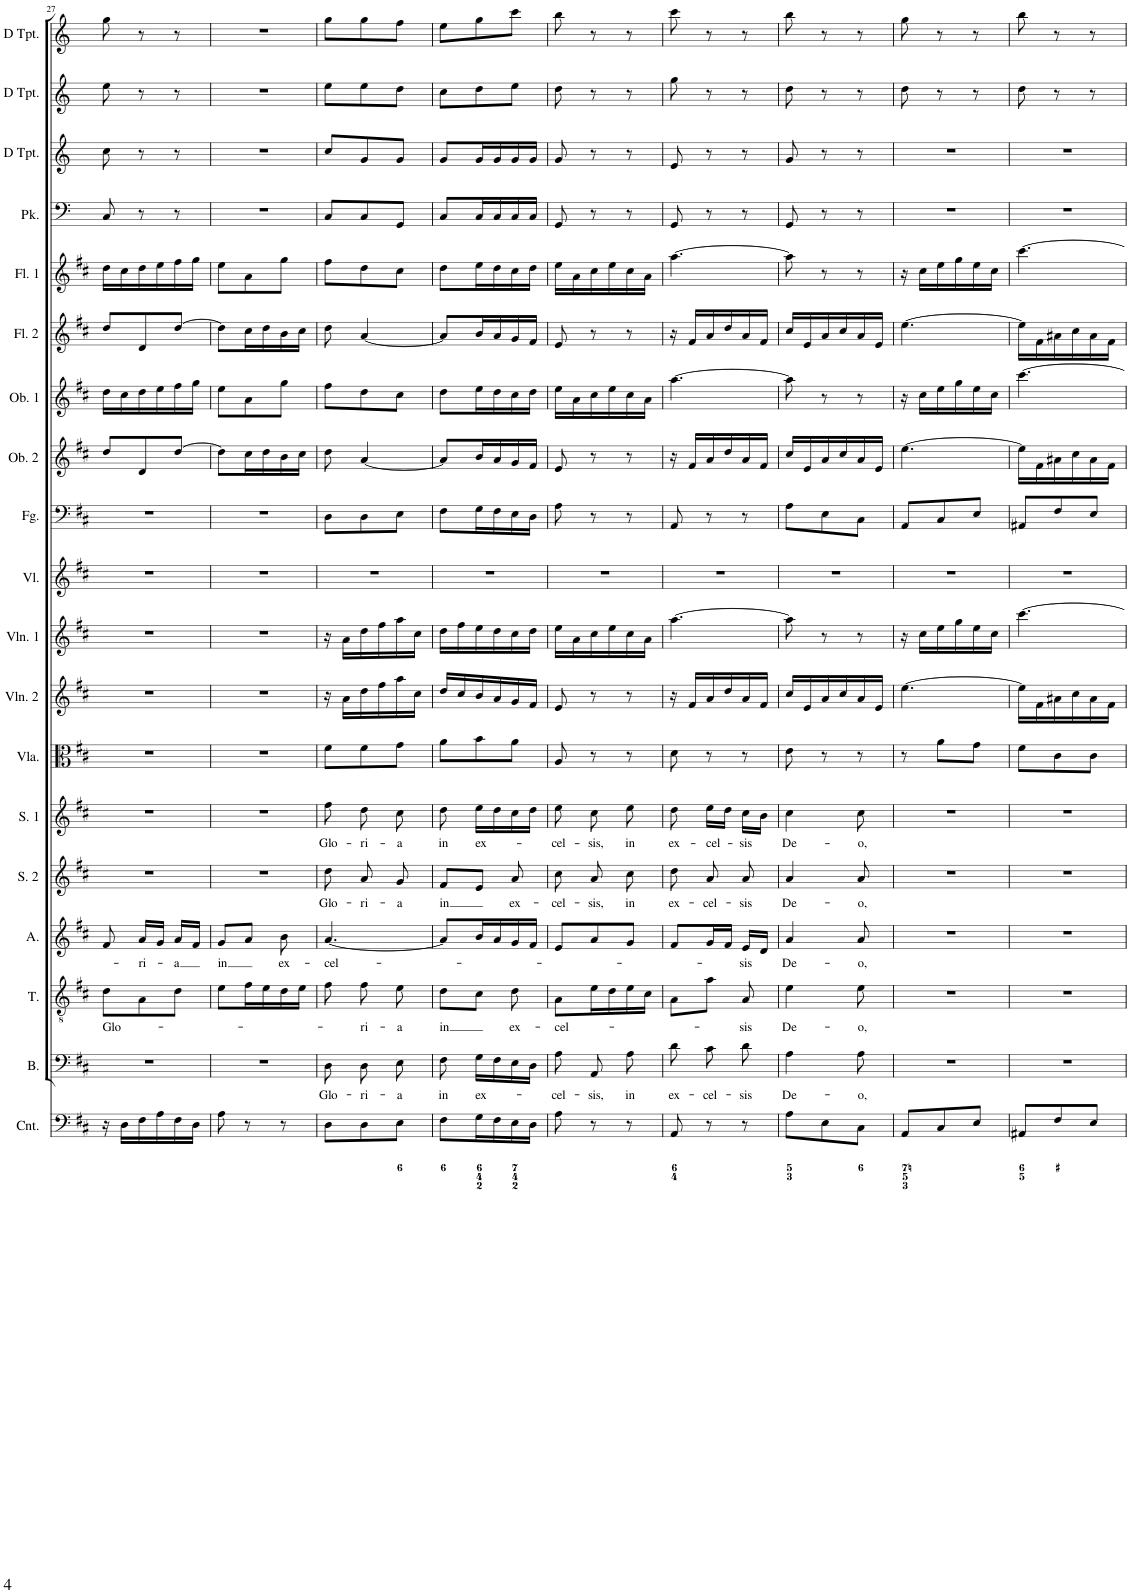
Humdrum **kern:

**kern	**kern	**text	**kern	**text	**kern	**text	**kern	**text	**kern	**text	**kern	**kern	**kern	**kern	**kern	**kern	**kern	**kern	**kern	**kern	**kern	**kern	**kern
*part19	*part18	*part18	*part17	*part17	*part16	*part16	*part15	*part15	*part14	*part14	*part13	*part12	*part11	*part10	*part9	*part8	*part7	*part6	*part5	*part4	*part3	*part2	*part1
*staff19	*staff18	*staff18	*staff17	*staff17	*staff16	*staff16	*staff15	*staff15	*staff14	*staff14	*staff13	*staff12	*staff11	*staff10	*staff9	*staff8	*staff7	*staff6	*staff5	*staff4	*staff3	*staff2	*staff1
*I"Continuo	*I"Basso	*	*I"Tenore	*	*I"Alto	*	*I"Soprano 2	*	*I"Soprano 1	*	*I"Viola	*I"Violino 2	*I"Violino 1	*I"Violino solo	*I"Fagotti	*I"Oboe d'amore 2	*I"Oboe d'amore 1	*I"Flauto traverso 2	*I"Flauto traverso 1	*I"Pauke	*I"D Trompete	*I"D Trompete	*I"D Trompete
*I'Cnt.	*I'B.	*	*I'T.	*	*I'A.	*	*I'S. 2	*	*I'S. 1	*	*I'Vla.	*I'Vln. 2	*I'Vln. 1	*I'Vl.	*I'Fg.	*I'Ob. 2	*I'Ob. 1	*I'Fl. 2	*I'Fl. 1	*I'Pk.	*I'D Tpt.	*I'D Tpt.	*I'D Tpt.
!!LO:PB:g=z
*clefF4	*clefF4	*	*clefGv2	*	*clefG2	*	*clefG2	*	*clefG2	*	*clefC3	*clefG2	*clefG2	*clefG2	*clefF4	*clefG2	*clefG2	*clefG2	*clefG2	*clefF4	*clefG2	*clefG2	*clefG2
*	*	*	*	*	*	*	*	*	*	*	*	*	*	*	*	*	*	*	*	*Trd-1c-2	*Trd-1c-2	*Trd-1c-2	*Trd-1c-2
*k[f#c#]	*k[f#c#]	*	*k[f#c#]	*	*k[f#c#]	*	*k[f#c#]	*	*k[f#c#]	*	*k[f#c#]	*k[f#c#]	*k[f#c#]	*k[f#c#]	*k[f#c#]	*k[f#c#]	*k[f#c#]	*k[f#c#]	*k[f#c#]	*k[]	*k[]	*k[]	*k[]
*M3/8	*M3/8	*	*M3/8	*	*M3/8	*	*M3/8	*	*M3/8	*	*M3/8	*M3/8	*M3/8	*M3/8	*M3/8	*M3/8	*M3/8	*M3/8	*M3/8	*M3/8	*M3/8	*M3/8	*M3/8
=27	=27	=27	=27	=27	=27	=27	=27	=27	=27	=27	=27	=27	=27	=27	=27	=27	=27	=27	=27	=27	=27	=27	=27
!	!	!	!	!LO:LY:b	!	!	!	!	!	!	!	!	!	!	!	!	!	!	!	!	!	!	!
16r	4.r	.	8d\L	Glo-	8f#/	.	4.r	.	4.r	.	4.r	4.r	4.r	4.r	4.r	8dd/L	16dd\LL	8dd/L	16dd\LL	8C/	8cc\	8ee\	8gg\
16D\LL	.	.	.	.	.	.	.	.	.	.	.	.	.	.	.	.	16cc#\	.	16cc#\	.	.	.	.
!	!	!	!	!	!	!LO:LY:b	!	!	!	!	!	!	!	!	!	!	!	!	!	!	!	!	!
16F#\	.	.	8A\	.	16a/LL	-ri-	.	.	.	.	.	.	.	.	.	8d/	16dd\	8d/	16dd\	8r	8r	8r	8r
16A\	.	.	.	.	16g/JJ	.	.	.	.	.	.	.	.	.	.	.	16ee\	.	16ee\	.	.	.	.
!	!	!	!	!	!	!LO:LY:b	!	!	!	!	!	!	!	!	!	!	!	!	!	!	!	!	!
16F#\	.	.	8d\J	.	16a/LL	-a	.	.	.	.	.	.	.	.	.	[8dd/J	16ff#\	[8dd/J	16ff#\	8r	8r	8r	8r
16D\JJ	.	.	.	.	16f#/JJ	.	.	.	.	.	.	.	.	.	.	.	16gg\JJ	.	16gg\JJ	.	.	.	.
=28	=28	=28	=28	=28	=28	=28	=28	=28	=28	=28	=28	=28	=28	=28	=28	=28	=28	=28	=28	=28	=28	=28	=28
!	!	!	!	!	!	!LO:LY:b	!	!	!	!	!	!	!	!	!	!	!	!	!	!	!	!	!
8A\	4.r	.	8e\L	.	8g/L	in	4.r	.	4.r	.	4.r	4.r	4.r	4.r	4.r	8dd\L]	8ee\L	8dd\L]	8ee\L	4.r	4.r	4.r	4.r
8r	.	.	16f#\L	.	8a/J	.	.	.	.	.	.	.	.	.	.	16cc#\L	8a\	16cc#\L	8a\	.	.	.	.
.	.	.	16e\	.	.	.	.	.	.	.	.	.	.	.	.	16dd\	.	16dd\	.	.	.	.	.
!	!	!	!	!	!	!LO:LY:b	!	!	!	!	!	!	!	!	!	!	!	!	!	!	!	!	!
8r	.	.	16d\	.	8b\	ex-	.	.	.	.	.	.	.	.	.	16b\	8gg\J	16b\	8gg\J	.	.	.	.
.	.	.	16e\JJ	.	.	.	.	.	.	.	.	.	.	.	.	16cc#\JJ	.	16cc#\JJ	.	.	.	.	.
=29	=29	=29	=29	=29	=29	=29	=29	=29	=29	=29	=29	=29	=29	=29	=29	=29	=29	=29	=29	=29	=29	=29	=29
!	!	!LO:LY:b	!	!	!	!LO:LY:b	!	!LO:LY:b	!	!LO:LY:b	!	!	!	!	!	!	!	!	!	!	!	!	!
8D\L	8D\	Glo-	8f#\	.	[4.a/	-cel-	8dd\	Glo-	8ff#\	Glo-	8f#\L	16r	16r	4.r	8D\L	8dd\	8ff#\L	8dd\	8ff#\L	8C/L	8cc/L	8ee\L	8gg\L
.	.	.	.	.	.	.	.	.	.	.	.	16a\LL	16a\LL	.	.	.	.	.	.	.	.	.	.
!	!	!LO:LY:b	!	!LO:LY:b	!	!	!	!LO:LY:b	!	!LO:LY:b	!	!	!	!	!	!	!	!	!	!	!	!	!
8D\	8D\	-ri-	8f#\	ri-	.	.	8a/	-ri-	8dd\	-ri-	8f#\	16dd\	16dd\	.	8D\	[4a/	8dd\	[4a/	8dd\	8C/	8g/	8ee\	8gg\
.	.	.	.	.	.	.	.	.	.	.	.	16ff#\	16ff#\	.	.	.	.	.	.	.	.	.	.
!	!	!LO:LY:b	!	!LO:LY:b	!	!	!	!LO:LY:b	!	!LO:LY:b	!	!	!	!	!	!	!	!	!	!	!	!	!
8E\J	8E\	-a	8e\	-a	.	.	8g/	-a	8cc#\	-a	8g\J	16aa\	16aa\	.	8E\J	.	8cc#\J	.	8cc#\J	8GG/J	8g/J	8dd\J	8ff\J
.	.	.	.	.	.	.	.	.	.	.	.	16cc#\JJ	16cc#\JJ	.	.	.	.	.	.	.	.	.	.
=30	=30	=30	=30	=30	=30	=30	=30	=30	=30	=30	=30	=30	=30	=30	=30	=30	=30	=30	=30	=30	=30	=30	=30
!	!	!LO:LY:b	!	!LO:LY:b	!	!	!	!LO:LY:b	!	!LO:LY:b	!	!	!	!	!	!	!	!	!	!	!	!	!
8F#\L	8F#\	in	8d\L	in	8a/L]	.	8f#/L	in	8dd\	in	8a\L	16dd/LL	16dd\LL	4.r	8F#\L	8a/L]	8dd\L	8a/L]	8dd\L	8C/L	8g/L	8cc\L	8ee\L
.	.	.	.	.	.	.	.	.	.	.	.	16cc#/	16ff#\	.	.	.	.	.	.	.	.	.	.
!	!	!LO:LY:b	!	!	!	!	!	!	!	!LO:LY:b	!	!	!	!	!	!	!	!	!	!	!	!	!
16G\L	16G\LL	ex-	8c#\J	.	16b/L	.	8e/J	.	16ee\LL	ex-	8b\	16b/	16ee\	.	16G\L	16b/L	16ee\L	16b/L	16ee\L	16C/L	16g/L	8dd\	8gg\
16F#\	16F#\	.	.	.	16a/	.	.	.	16dd\	.	.	16a/	16dd\	.	16F#\	16a/	16dd\	16a/	16dd\	16C/	16g/	.	.
!	!	!	!	!LO:LY:b	!	!	!	!LO:LY:b	!	!	!	!	!	!	!	!	!	!	!	!	!	!	!
16E\	16E\	.	8d\	ex-	16g/	.	8a/	ex-	16cc#\	.	8a\J	16g/	16cc#\	.	16E\	16g/	16cc#\	16g/	16cc#\	16C/	16g/	8ee\J	8ccc\J
16D\JJ	16D\JJ	.	.	.	16f#/JJ	.	.	.	16dd\JJ	.	.	16f#/JJ	16dd\JJ	.	16D\JJ	16f#/JJ	16dd\JJ	16f#/JJ	16dd\JJ	16C/JJ	16g/JJ	.	.
=31	=31	=31	=31	=31	=31	=31	=31	=31	=31	=31	=31	=31	=31	=31	=31	=31	=31	=31	=31	=31	=31	=31	=31
!	!	!LO:LY:b	!	!LO:LY:b	!	!	!	!LO:LY:b	!	!LO:LY:b	!	!	!	!	!	!	!	!	!	!	!	!	!
8A\	8A\	-cel-	8A\L	-cel-	8e/L	.	8cc#\	-cel-	8ee\	-cel-	8A/	8e/	16ee\LL	4.r	8A\	8e/	16ee\LL	8e/	16ee\LL	8GG/	8g/	8dd\	8bb\
.	.	.	.	.	.	.	.	.	.	.	.	.	16a\	.	.	.	16a\	.	16a\	.	.	.	.
!	!	!LO:LY:b	!	!	!	!	!	!LO:LY:b	!	!LO:LY:b	!	!	!	!	!	!	!	!	!	!	!	!	!
8r	8AA/	-sis,	16e\L	.	8a/	.	8a/	-sis,	8cc#\	-sis,	8r	8r	16cc#\	.	8r	8r	16cc#\	8r	16cc#\	8r	8r	8r	8r
.	.	.	16d\	.	.	.	.	.	.	.	.	.	16ee\	.	.	.	16ee\	.	16ee\	.	.	.	.
!	!	!LO:LY:b	!	!	!	!	!	!LO:LY:b	!	!LO:LY:b	!	!	!	!	!	!	!	!	!	!	!	!	!
8r	8A\	in	16e\	.	8g/J	.	8cc#\	in	8ee\	in	8r	8r	16cc#\	.	8r	8r	16cc#\	8r	16cc#\	8r	8r	8r	8r
.	.	.	16c#\JJ	.	.	.	.	.	.	.	.	.	16a\JJ	.	.	.	16a\JJ	.	16a\JJ	.	.	.	.
=32	=32	=32	=32	=32	=32	=32	=32	=32	=32	=32	=32	=32	=32	=32	=32	=32	=32	=32	=32	=32	=32	=32	=32
!	!	!LO:LY:b	!	!	!	!	!	!LO:LY:b	!	!LO:LY:b	!	!	!	!	!	!	!	!	!	!	!	!	!
8AA/	8d\	ex-	8A\L	.	8f#/L	.	8dd\	ex-	8dd\	ex-	8d\	16r	[4.aa\	4.r	8AA/	16r	[4.aa\	16r	[4.aa\	8GG/	8e/	8gg\	8ccc\
.	.	.	.	.	.	.	.	.	.	.	.	16f#/LL	.	.	.	16f#/LL	.	16f#/LL	.	.	.	.	.
!	!	!LO:LY:b	!	!	!	!	!	!LO:LY:b	!	!LO:LY:b	!	!	!	!	!	!	!	!	!	!	!	!	!
8r	8c#\	-cel-	8a\J	.	16g/L	.	8a/	-cel-	16ee\LL	-cel-	8r	16a/	.	.	8r	16a/	.	16a/	.	8r	8r	8r	8r
.	.	.	.	.	16f#/JJ	.	.	.	16dd\JJ	.	.	16dd/	.	.	.	16dd/	.	16dd/	.	.	.	.	.
!	!	!LO:LY:b	!	!LO:LY:b	!	!LO:LY:b	!	!LO:LY:b	!	!LO:LY:b	!	!	!	!	!	!	!	!	!	!	!	!	!
8r	8d\	-sis	8A/	-sis	16e/LL	-sis	8a/	-sis	16cc#\LL	-sis	8r	16a/	.	.	8r	16a/	.	16a/	.	8r	8r	8r	8r
.	.	.	.	.	16d/JJ	.	.	.	16b\JJ	.	.	16f#/JJ	.	.	.	16f#/JJ	.	16f#/JJ	.	.	.	.	.
=33	=33	=33	=33	=33	=33	=33	=33	=33	=33	=33	=33	=33	=33	=33	=33	=33	=33	=33	=33	=33	=33	=33	=33
!	!	!LO:LY:b	!	!LO:LY:b	!	!LO:LY:b	!	!LO:LY:b	!	!LO:LY:b	!	!	!	!	!	!	!	!	!	!	!	!	!
8A\L	4A\	De-	4e\	De-	4a/	De-	4a/	De-	4cc#\	De-	8e\	16cc#/LL	8aa\]	4.r	8A\L	16cc#/LL	8aa\]	16cc#/LL	8aa\]	8GG/	8g/	8dd\	8bb\
.	.	.	.	.	.	.	.	.	.	.	.	16e/	.	.	.	16e/	.	16e/	.	.	.	.	.
8E\	.	.	.	.	.	.	.	.	.	.	8r	16a/	8r	.	8E\	16a/	8r	16a/	8r	8r	8r	8r	8r
.	.	.	.	.	.	.	.	.	.	.	.	16cc#/	.	.	.	16cc#/	.	16cc#/	.	.	.	.	.
!	!	!LO:LY:b	!	!LO:LY:b	!	!LO:LY:b	!	!LO:LY:b	!	!LO:LY:b	!	!	!	!	!	!	!	!	!	!	!	!	!
8C#\J	8A\	-o,	8e\	-o,	8a/	-o,	8a/	-o,	8cc#\	-o,	8r	16a/	8r	.	8C#\J	16a/	8r	16a/	8r	8r	8r	8r	8r
.	.	.	.	.	.	.	.	.	.	.	.	16e/JJ	.	.	.	16e/JJ	.	16e/JJ	.	.	.	.	.
=34	=34	=34	=34	=34	=34	=34	=34	=34	=34	=34	=34	=34	=34	=34	=34	=34	=34	=34	=34	=34	=34	=34	=34
8AA/L	4.r	.	4.r	.	4.r	.	4.r	.	4.r	.	8r	[4.ee\	16r	4.r	8AA/L	[4.ee\	16r	[4.ee\	16r	4.r	4.r	8dd\	8gg\
.	.	.	.	.	.	.	.	.	.	.	.	.	16cc#\LL	.	.	.	16cc#\LL	.	16cc#\LL	.	.	.	.
8C#/	.	.	.	.	.	.	.	.	.	.	8a\L	.	16ee\	.	8C#/	.	16ee\	.	16ee\	.	.	8r	8r
.	.	.	.	.	.	.	.	.	.	.	.	.	16gg\	.	.	.	16gg\	.	16gg\	.	.	.	.
8E/J	.	.	.	.	.	.	.	.	.	.	8g\J	.	16ee\	.	8E/J	.	16ee\	.	16ee\	.	.	8r	8r
.	.	.	.	.	.	.	.	.	.	.	.	.	16cc#\JJ	.	.	.	16cc#\JJ	.	16cc#\JJ	.	.	.	.
=35	=35	=35	=35	=35	=35	=35	=35	=35	=35	=35	=35	=35	=35	=35	=35	=35	=35	=35	=35	=35	=35	=35	=35
8AA#X/L	4.r	.	4.r	.	4.r	.	4.r	.	4.r	.	8f#\L	16ee\LL]	[4.ccc#\	4.r	8AA#X/L	16ee\LL]	[4.ccc#\	16ee\LL]	[4.ccc#\	4.r	4.r	8dd\	8bb\
.	.	.	.	.	.	.	.	.	.	.	.	16f#\	.	.	.	16f#\	.	16f#\	.	.	.	.	.
8F#/	.	.	.	.	.	.	.	.	.	.	8c#\	16a#X\	.	.	8F#/	16a#X\	.	16a#X\	.	.	.	8r	8r
.	.	.	.	.	.	.	.	.	.	.	.	16cc#\	.	.	.	16cc#\	.	16cc#\	.	.	.	.	.
8E/J	.	.	.	.	.	.	.	.	.	.	8c#\J	16a#\	.	.	8E/J	16a#\	.	16a#\	.	.	.	8r	8r
.	.	.	.	.	.	.	.	.	.	.	.	16f#\JJ	.	.	.	16f#\JJ	.	16f#\JJ	.	.	.	.	.
=	=	=	=	=	=	=	=	=	=	=	=	=	=	=	=	=	=	=	=	=	=	=	=
*-	*-	*-	*-	*-	*-	*-	*-	*-	*-	*-	*-	*-	*-	*-	*-	*-	*-	*-	*-	*-	*-	*-	*-
